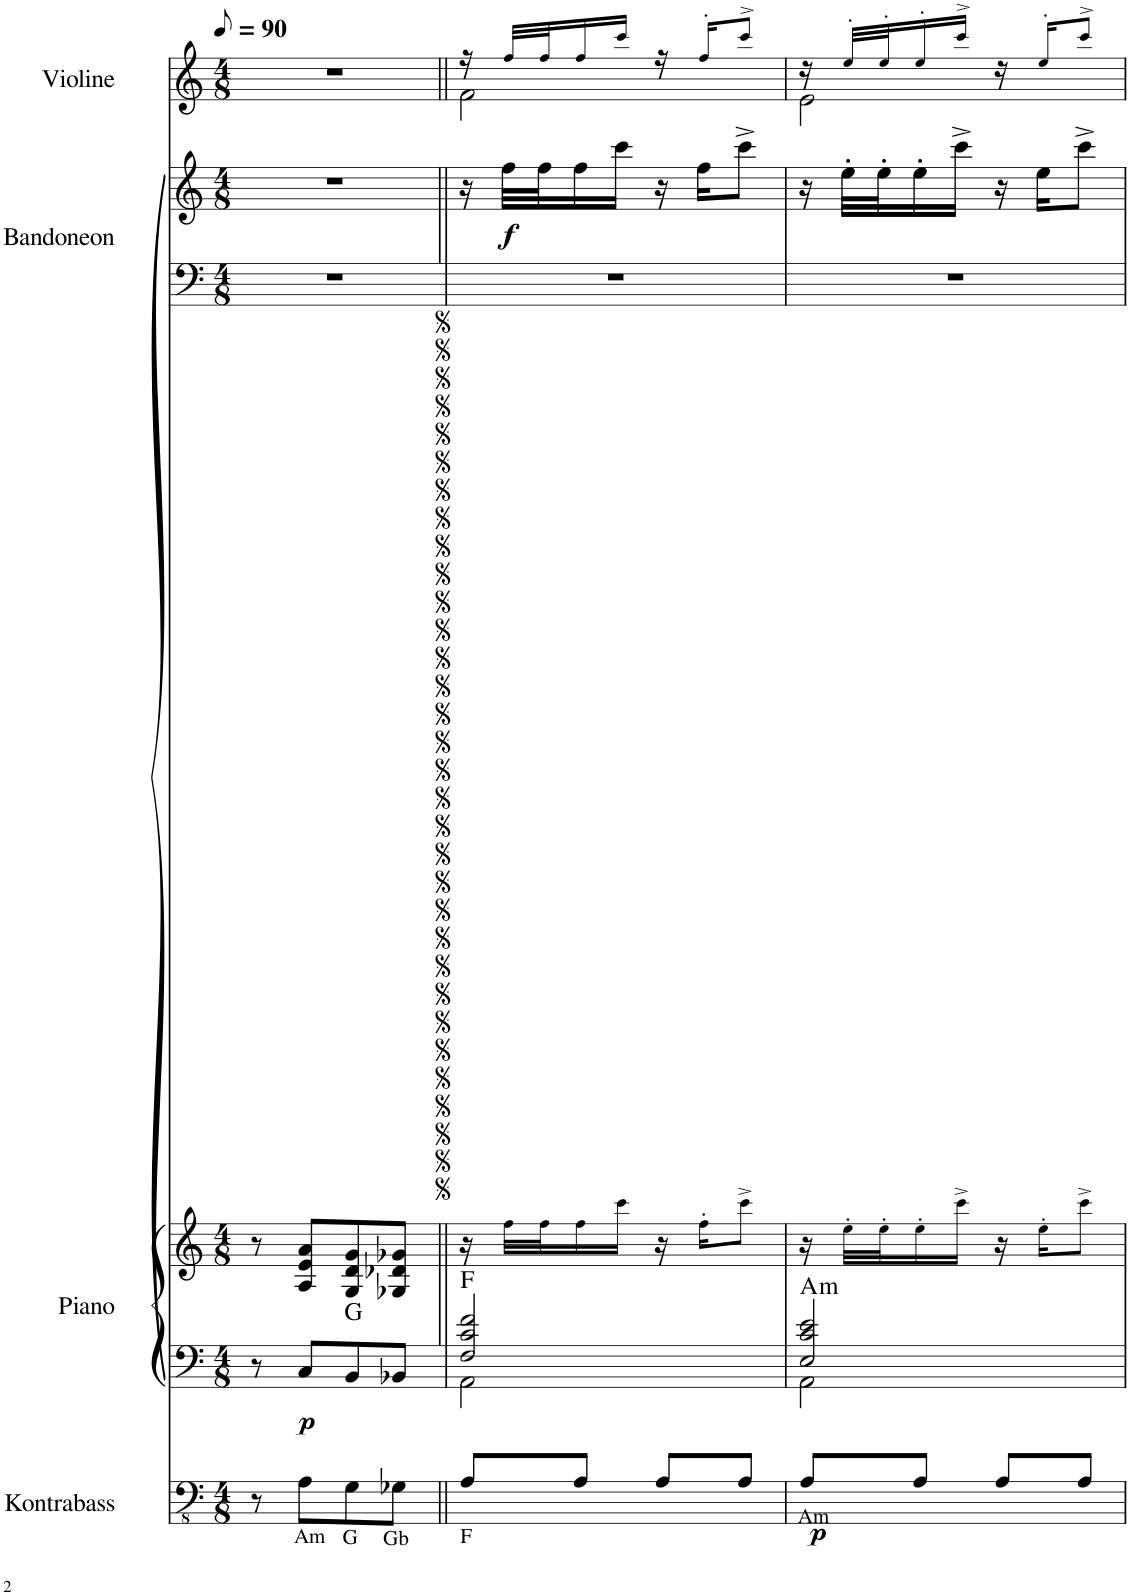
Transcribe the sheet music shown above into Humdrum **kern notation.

**kern	**dynam	**kern	**dynam	**harte	**kern	**kern	**kern	**dynam	**kern
*part6	*part6	*part5	*part5	*part5	*part4	*part3	*part2	*part2	*part1
*staff6	*staff6	*staff5	*staff5	*	*staff4	*staff3	*staff2	*staff2	*staff1
*I"Kontrabass	*	*I"Piano	*	*	*I"Piano	*I"Bandoneon	*I"Bandoneon	*	*I"Violine
*I'Kb.	*	*I'Pno.	*	*	*I'Pno.	*I'Ban.	*I'Ban.	*	*I'Vl.
*clefFv4	*	*clefF4	*	*	*clefG2	*clefF4	*clefG2	*	*clefG2
*Trd7c12	*	*	*	*	*	*	*	*	*
*k[]	*	*k[]	*	*	*k[]	*k[]	*k[]	*	*k[]
*M4/8	*	*M4/8	*	*	*M4/8	*M4/8	*M4/8	*	*M4/8
*MM45	*	*MM45	*	*	*MM45	*MM45	*MM45	*	*MM45
=1	=1	=1	=1	=1	=1	=1	=1	=1	=1
8r	.	8r	.	.	8r	2r	2r	.	2r
!LO:TX:b:t=Am	!	!	!	!	!	!	!	!	!
!	!	!	!LO:DY:b	!	!	!	!	!	!
8AA\L	.	8C/L	p	.	8A/ 8e/ 8a/L	.	.	.	.
!LO:TX:b:t=G	!	!	!	!	!	!	!	!	!
8GG\	.	8BB/	.	G:maj	8G/ 8d/ 8g/	.	.	.	.
!LO:TX:b:t=Gb	!	!	!	!	!	!	!	!	!
8GG-X\J	.	8BB-X/J	.	.	8G-X/ 8d-X/ 8g-X/J	.	.	.	.
=2||	=2||	=2||	=2||	=2||	=2||	=2||	=2||	=2||	=2||
*	*	*^	*	*	*	*	*	*	*^
!LO:TX:b:t=F	!	!	!	!	!	!	!	!	!	!	!
8AA/L	.	2F/ 2c/ 2f/	2AA\	.	F:maj	16r	2r	16r	.	16r	2f\
!	!	!	!	!	!	!	!	!	!LO:DY:b	!	!
.	.	.	.	.	.	32ff\LLL	.	32ff\LLL	f	32ff/LLL	.
.	.	.	.	.	.	32ff\J	.	32ff\J	.	32ff/J	.
8AA/J	.	.	.	.	.	16ff\	.	16ff\	.	16ff/	.
.	.	.	.	.	.	16ccc\JJ	.	16ccc\JJ	.	16ccc/JJ	.
8AA/L	.	.	.	.	.	16r	.	16r	.	16r	.
.	.	.	.	.	.	16ff'\KL	.	16ff\KL	.	16ff'/KL	.
8AA/J	.	.	.	.	.	8ccc^\J	.	8ccc^\J	.	8ccc^/J	.
=3	=3	=3	=3	=3	=3	=3	=3	=3	=3	=3	=3
!LO:TX:a:t=Am	!	!	!	!	!	!	!	!	!	!	!
!	!LO:DY:b	!	!	!	!LO:H:kt=m	!	!	!	!	!	!
8AA/L	p	2E/ 2c/ 2e/	2AA\	.	A:min	16r	2r	16r	.	16r	2e\
.	.	.	.	.	.	32ee'\LLL	.	32ee'\LLL	.	32ee'/LLL	.
.	.	.	.	.	.	32ee'\J	.	32ee'\J	.	32ee'/J	.
8AA/J	.	.	.	.	.	16ee'\	.	16ee'\	.	16ee'/	.
.	.	.	.	.	.	16ccc^\JJ	.	16ccc^\JJ	.	16ccc^/JJ	.
8AA/L	.	.	.	.	.	16r	.	16r	.	16r	.
.	.	.	.	.	.	16ee'\KL	.	16ee\KL	.	16ee'/KL	.
8AA/J	.	.	.	.	.	8ccc^\J	.	8ccc^\J	.	8ccc^/J	.
*	*	*v	*v	*	*	*	*	*	*	*v	*v
=	=	=	=	=	=	=	=	=	=
*-	*-	*-	*-	*-	*-	*-	*-	*-	*-
